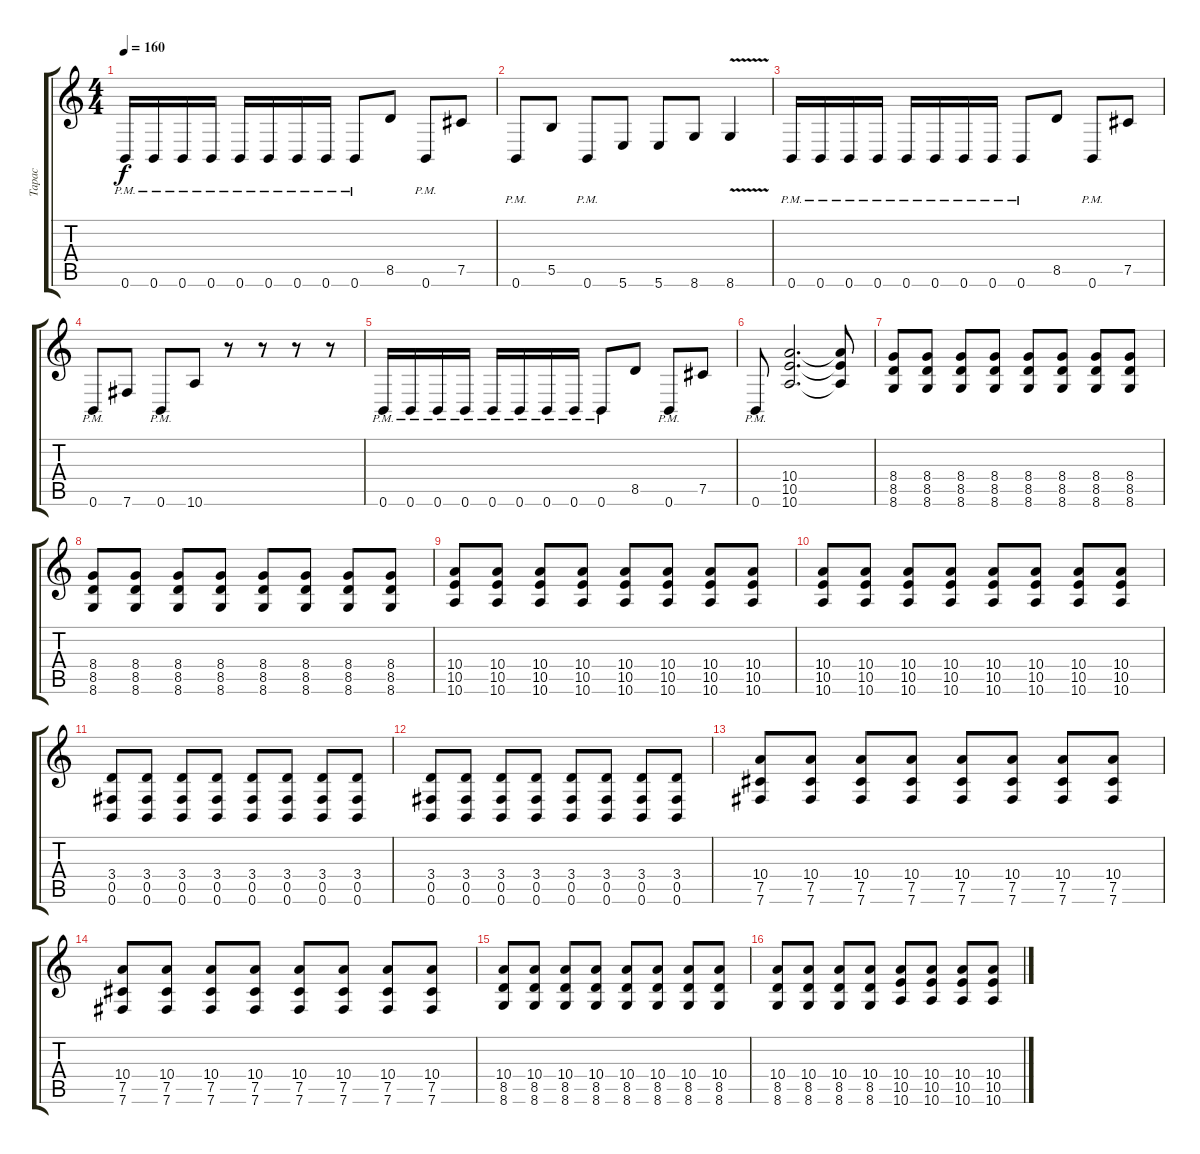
\track ("Тарас" "Тарас") {instrument distortionguitar}
\staff {score tabs}
\tuning (Db4 Ab3 E3 B2 Gb2 B1) {hide}
\ts (4 4)
\tempo 160
\clef g2
\ks c
0.6{pm}.16{dy f} 0.6{pm}.16 0.6{pm}.16 0.6{pm}.16 0.6{pm}.16 0.6{pm}.16 0.6{pm}.16 0.6{pm}.16 0.6{pm}.8 8.5.8 0.6{pm}.8 7.5.8 |
0.6{pm}.8 5.5.8 0.6{pm}.8 5.6.8 5.6.8 8.6.8 8.6{v}.4 |
0.6{pm}.16 0.6{pm}.16 0.6{pm}.16 0.6{pm}.16 0.6{pm}.16 0.6{pm}.16 0.6{pm}.16 0.6{pm}.16 0.6{pm}.8 8.5.8 0.6{pm}.8 7.5.8 |
0.6{pm}.8 7.6.8 0.6{pm}.8 10.6.8 r.8 r.8 r.8 r.8 |
0.6{pm}.16 0.6{pm}.16 0.6{pm}.16 0.6{pm}.16 0.6{pm}.16 0.6{pm}.16 0.6{pm}.16 0.6{pm}.16 0.6{pm}.8 8.5.8 0.6{pm}.8 7.5.8 |
0.6{pm}.8 (10.4 10.5 10.6).2{d} (10.4{t} 10.5{t} 10.6{t}).8 |
(8.4 8.5 8.6).8 (8.4 8.5 8.6).8 (8.4 8.5 8.6).8 (8.4 8.5 8.6).8 (8.4 8.5 8.6).8 (8.4 8.5 8.6).8 (8.4 8.5 8.6).8 (8.4 8.5 8.6).8 |
(8.4 8.5 8.6).8 (8.4 8.5 8.6).8 (8.4 8.5 8.6).8 (8.4 8.5 8.6).8 (8.4 8.5 8.6).8 (8.4 8.5 8.6).8 (8.4 8.5 8.6).8 (8.4 8.5 8.6).8 |
(10.4 10.5 10.6).8 (10.4 10.5 10.6).8 (10.4 10.5 10.6).8 (10.4 10.5 10.6).8 (10.4 10.5 10.6).8 (10.4 10.5 10.6).8 (10.4 10.5 10.6).8 (10.4 10.5 10.6).8 |
(10.4 10.5 10.6).8 (10.4 10.5 10.6).8 (10.4 10.5 10.6).8 (10.4 10.5 10.6).8 (10.4 10.5 10.6).8 (10.4 10.5 10.6).8 (10.4 10.5 10.6).8 (10.4 10.5 10.6).8 |
(3.4 0.5 0.6).8 (3.4 0.5 0.6).8 (3.4 0.5 0.6).8 (3.4 0.5 0.6).8 (3.4 0.5 0.6).8 (3.4 0.5 0.6).8 (3.4 0.5 0.6).8 (3.4 0.5 0.6).8 |
(3.4 0.5 0.6).8 (3.4 0.5 0.6).8 (3.4 0.5 0.6).8 (3.4 0.5 0.6).8 (3.4 0.5 0.6).8 (3.4 0.5 0.6).8 (3.4 0.5 0.6).8 (3.4 0.5 0.6).8 |
(10.4 7.5 7.6).8 (10.4 7.5 7.6).8 (10.4 7.5 7.6).8 (10.4 7.5 7.6).8 (10.4 7.5 7.6).8 (10.4 7.5 7.6).8 (10.4 7.5 7.6).8 (10.4 7.5 7.6).8 |
(10.4 7.5 7.6).8 (10.4 7.5 7.6).8 (10.4 7.5 7.6).8 (10.4 7.5 7.6).8 (10.4 7.5 7.6).8 (10.4 7.5 7.6).8 (10.4 7.5 7.6).8 (10.4 7.5 7.6).8 |
(10.4 8.5 8.6).8 (10.4 8.5 8.6).8 (10.4 8.5 8.6).8 (10.4 8.5 8.6).8 (10.4 8.5 8.6).8 (10.4 8.5 8.6).8 (10.4 8.5 8.6).8 (10.4 8.5 8.6).8 |
(10.4 8.5 8.6).8 (10.4 8.5 8.6).8 (10.4 8.5 8.6).8 (10.4 8.5 8.6).8 (10.4 10.5 10.6).8 (10.4 10.5 10.6).8 (10.4 10.5 10.6).8 (10.4 10.5 10.6).8
